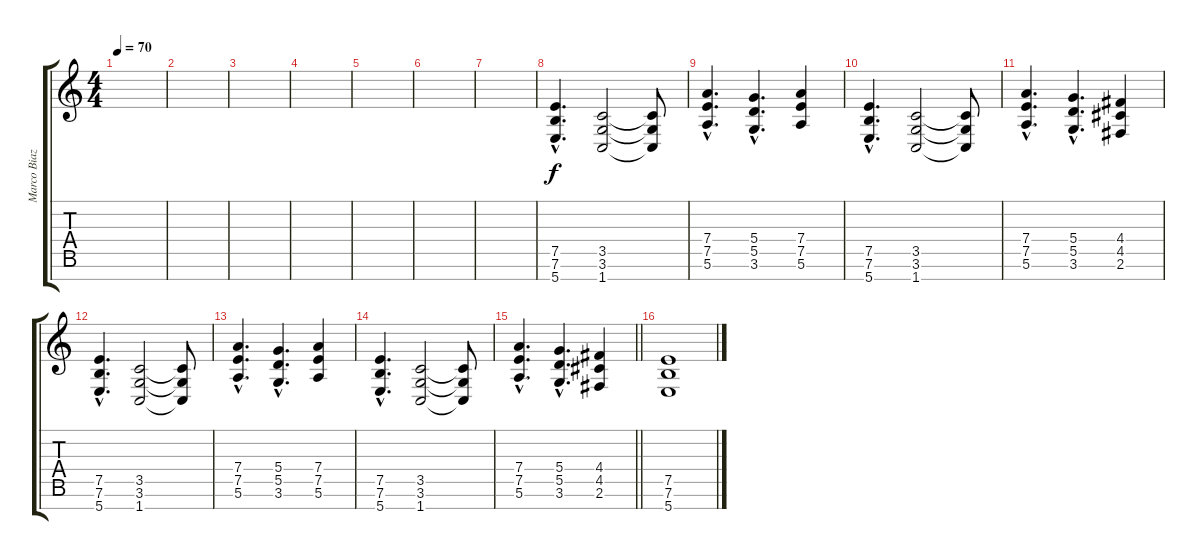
\track ("Marco Biazzi" "Marco Biaz") {instrument distortionguitar}
\staff {score tabs}
\tuning (E4 B3 G3 D3 A2 E2 B1) {hide}
\ts (4 4)
\tempo 70
\clef g2
\ks c
|
|
|
|
|
|
|
(7.5{hac} 7.6{hac} 5.7{hac}).4{d} (3.5 3.6 1.7).2 (3.5{t} 3.6{t} 1.7{t}).8 |
(7.4{hac} 7.5{hac} 5.6{hac}).4{d} (5.4{hac} 5.5{hac} 3.6{hac}).4{d} (7.4 7.5 5.6).4 |
(7.5{hac} 7.6{hac} 5.7{hac}).4{d} (3.5 3.6 1.7).2 (3.5{t} 3.6{t} 1.7{t}).8 |
(7.4{hac} 7.5{hac} 5.6{hac}).4{d} (5.4{hac} 5.5{hac} 3.6{hac}).4{d} (4.4 4.5 2.6).4 |
(7.5{hac} 7.6{hac} 5.7{hac}).4{d} (3.5 3.6 1.7).2 (3.5{t} 3.6{t} 1.7{t}).8 |
(7.4{hac} 7.5{hac} 5.6{hac}).4{d} (5.4{hac} 5.5{hac} 3.6{hac}).4{d} (7.4 7.5 5.6).4 |
(7.5{hac} 7.6{hac} 5.7{hac}).4{d} (3.5 3.6 1.7).2 (3.5{t} 3.6{t} 1.7{t}).8 |
\barLineRight lightlight
(7.4{hac} 7.5{hac} 5.6{hac}).4{d} (5.4{hac} 5.5{hac} 3.6{hac}).4{d} (4.4 4.5 2.6).4 |
(7.5 7.6 5.7).1{volume 8}
